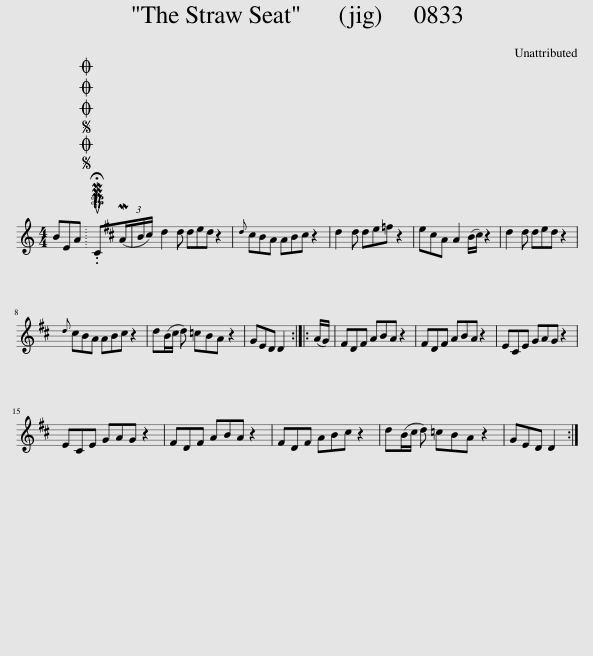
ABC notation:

X:1
L:1/8
M:4/4
I:linebreak $
K:C
V:1 treble
V:1
 BEA |SOSOOO .!fermata!PMTuC(3(MA/B/^c/) | d2 d ded z2 |{d} ^cBA ABc z2 | d2 d de=f z2 | %5
 e^cA A2 (B/c/) z2 | d2 d ded z2 |${d} ^cBA ABc z2 | d(B/^c/ d) =cBA z2 | GED D2 :: %10
 (A/G/) | ^FDF ABA z2 | ^FDF ABA z2 | E^CE GAG z2 |$ E^CE GAG z2 | %15
 ^FDF ABA z2 | ^FDF AB^c z2 | d(B/^c/ d) =cBA z2 | GED D2 :| %19
